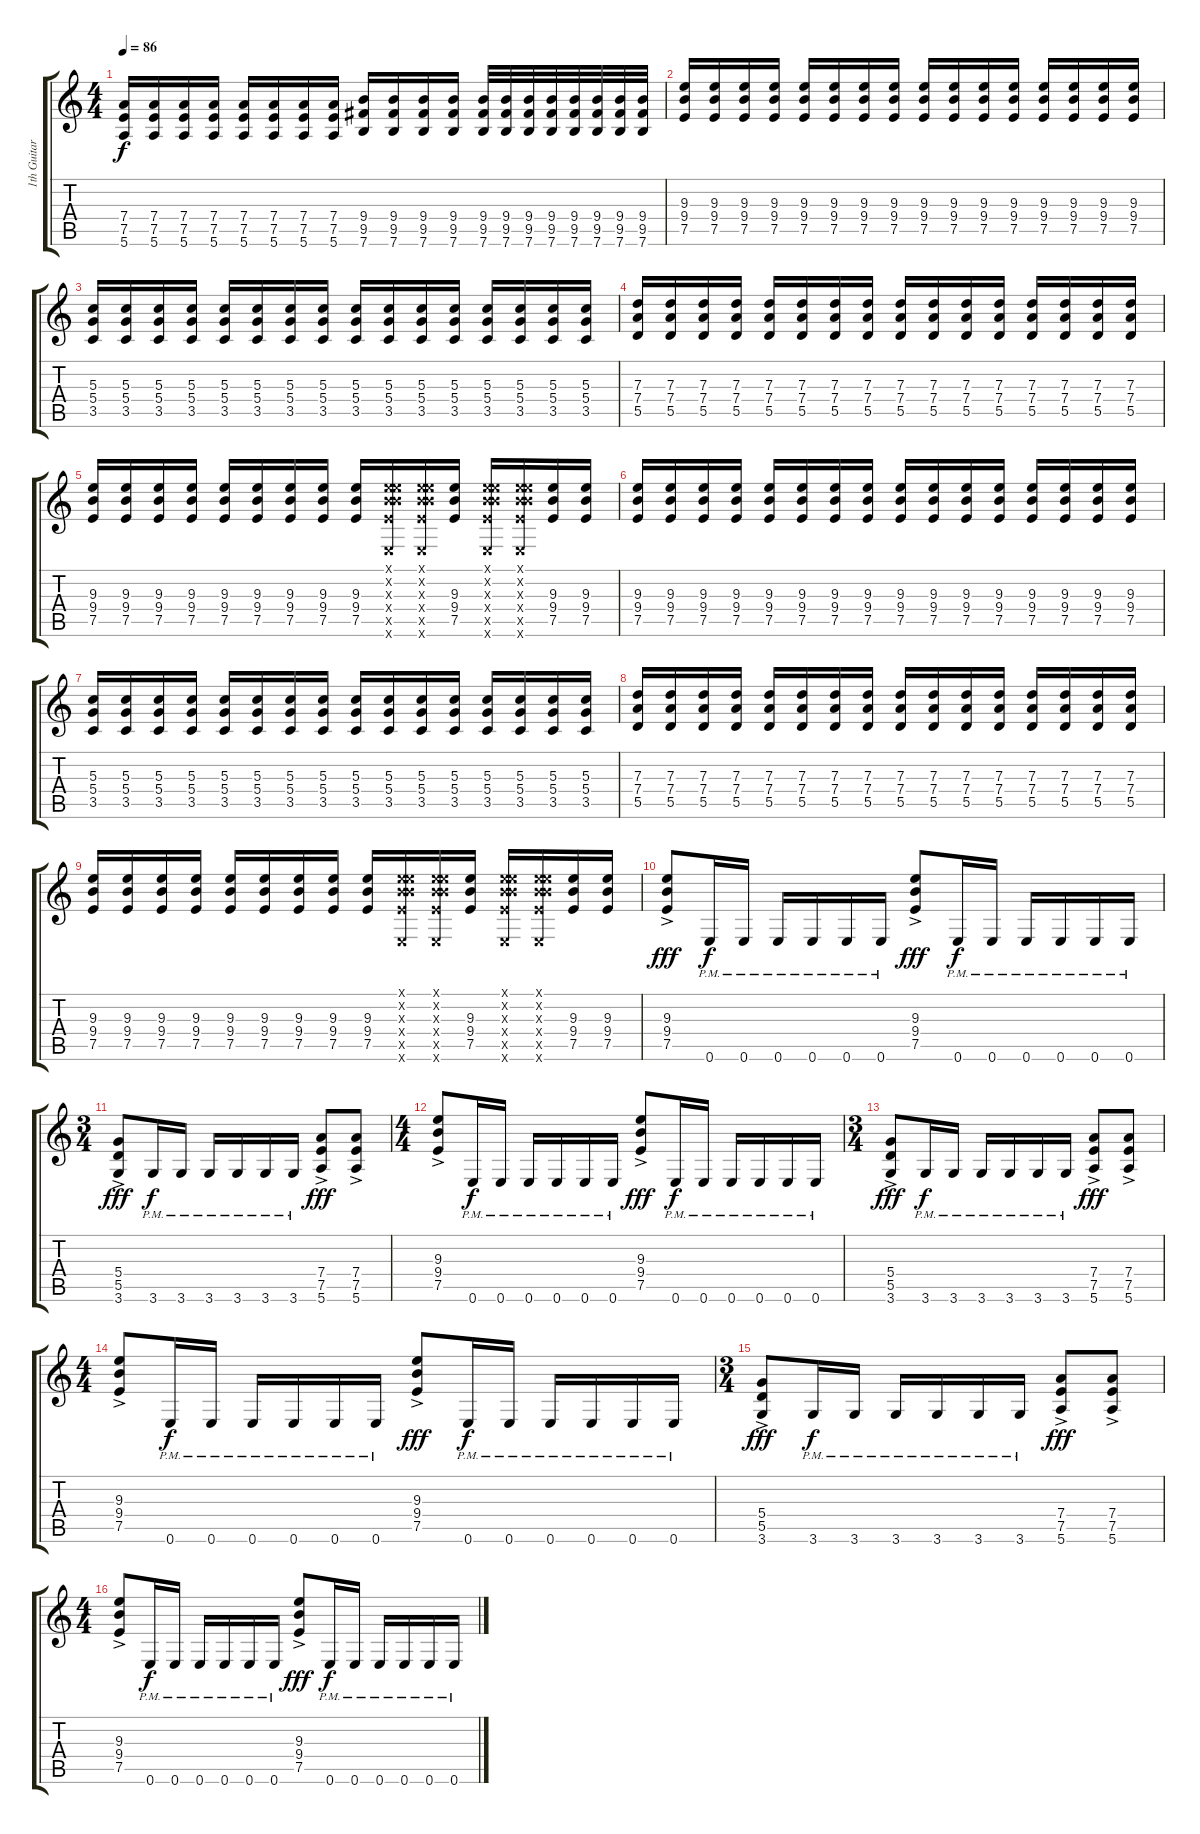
\track ("1th Guitar" "1th Guitar") {instrument distortionguitar}
\staff {score tabs}
\tuning (E4 B3 G3 D3 A2 E2) {hide}
\ts (4 4)
\tempo 86
\clef g2
\ks c
(7.4 7.5 5.6).16{dy f} (7.4 7.5 5.6).16 (7.4 7.5 5.6).16 (7.4 7.5 5.6).16 (7.4 7.5 5.6).16 (7.4 7.5 5.6).16 (7.4 7.5 5.6).16 (7.4 7.5 5.6).16 (9.4 9.5 7.6).16 (9.4 9.5 7.6).16 (9.4 9.5 7.6).16 (9.4 9.5 7.6).16 (9.4 9.5 7.6).32 (9.4 9.5 7.6).32 (9.4 9.5 7.6).32 (9.4 9.5 7.6).32 (9.4 9.5 7.6).32 (9.4 9.5 7.6).32 (9.4 9.5 7.6).32 (9.4 9.5 7.6).32 |
(9.3 9.4 7.5).16 (9.3 9.4 7.5).16 (9.3 9.4 7.5).16 (9.3 9.4 7.5).16 (9.3 9.4 7.5).16 (9.3 9.4 7.5).16 (9.3 9.4 7.5).16 (9.3 9.4 7.5).16 (9.3 9.4 7.5).16 (9.3 9.4 7.5).16 (9.3 9.4 7.5).16 (9.3 9.4 7.5).16 (9.3 9.4 7.5).16 (9.3 9.4 7.5).16 (9.3 9.4 7.5).16 (9.3 9.4 7.5).16 |
(5.3 5.4 3.5).16 (5.3 5.4 3.5).16 (5.3 5.4 3.5).16 (5.3 5.4 3.5).16 (5.3 5.4 3.5).16 (5.3 5.4 3.5).16 (5.3 5.4 3.5).16 (5.3 5.4 3.5).16 (5.3 5.4 3.5).16 (5.3 5.4 3.5).16 (5.3 5.4 3.5).16 (5.3 5.4 3.5).16 (5.3 5.4 3.5).16 (5.3 5.4 3.5).16 (5.3 5.4 3.5).16 (5.3 5.4 3.5).16 |
(7.3 7.4 5.5).16 (7.3 7.4 5.5).16 (7.3 7.4 5.5).16 (7.3 7.4 5.5).16 (7.3 7.4 5.5).16 (7.3 7.4 5.5).16 (7.3 7.4 5.5).16 (7.3 7.4 5.5).16 (7.3 7.4 5.5).16 (7.3 7.4 5.5).16 (7.3 7.4 5.5).16 (7.3 7.4 5.5).16 (7.3 7.4 5.5).16 (7.3 7.4 5.5).16 (7.3 7.4 5.5).16 (7.3 7.4 5.5).16 |
(9.3 9.4 7.5).16 (9.3 9.4 7.5).16 (9.3 9.4 7.5).16 (9.3 9.4 7.5).16 (9.3 9.4 7.5).16 (9.3 9.4 7.5).16 (9.3 9.4 7.5).16 (9.3 9.4 7.5).16 (9.3 9.4 7.5).16 (0.1{x} 0.2{x} 9.3{x} 9.4{x} 7.5{x} 0.6{x}).16 (0.1{x} 0.2{x} 9.3{x} 9.4{x} 7.5{x} 0.6{x}).16 (9.3 9.4 7.5).16 (0.1{x} 0.2{x} 9.3{x} 9.4{x} 7.5{x} 0.6{x}).16 (0.1{x} 0.2{x} 9.3{x} 9.4{x} 7.5{x} 0.6{x}).16 (9.3 9.4 7.5).16 (9.3 9.4 7.5).16 |
(9.3 9.4 7.5).16 (9.3 9.4 7.5).16 (9.3 9.4 7.5).16 (9.3 9.4 7.5).16 (9.3 9.4 7.5).16 (9.3 9.4 7.5).16 (9.3 9.4 7.5).16 (9.3 9.4 7.5).16 (9.3 9.4 7.5).16 (9.3 9.4 7.5).16 (9.3 9.4 7.5).16 (9.3 9.4 7.5).16 (9.3 9.4 7.5).16 (9.3 9.4 7.5).16 (9.3 9.4 7.5).16 (9.3 9.4 7.5).16 |
(5.3 5.4 3.5).16 (5.3 5.4 3.5).16 (5.3 5.4 3.5).16 (5.3 5.4 3.5).16 (5.3 5.4 3.5).16 (5.3 5.4 3.5).16 (5.3 5.4 3.5).16 (5.3 5.4 3.5).16 (5.3 5.4 3.5).16 (5.3 5.4 3.5).16 (5.3 5.4 3.5).16 (5.3 5.4 3.5).16 (5.3 5.4 3.5).16 (5.3 5.4 3.5).16 (5.3 5.4 3.5).16 (5.3 5.4 3.5).16 |
(7.3 7.4 5.5).16 (7.3 7.4 5.5).16 (7.3 7.4 5.5).16 (7.3 7.4 5.5).16 (7.3 7.4 5.5).16 (7.3 7.4 5.5).16 (7.3 7.4 5.5).16 (7.3 7.4 5.5).16 (7.3 7.4 5.5).16 (7.3 7.4 5.5).16 (7.3 7.4 5.5).16 (7.3 7.4 5.5).16 (7.3 7.4 5.5).16 (7.3 7.4 5.5).16 (7.3 7.4 5.5).16 (7.3 7.4 5.5).16 |
(9.3 9.4 7.5).16 (9.3 9.4 7.5).16 (9.3 9.4 7.5).16 (9.3 9.4 7.5).16 (9.3 9.4 7.5).16 (9.3 9.4 7.5).16 (9.3 9.4 7.5).16 (9.3 9.4 7.5).16 (9.3 9.4 7.5).16 (0.1{x} 0.2{x} 9.3{x} 9.4{x} 7.5{x} 0.6{x}).16 (0.1{x} 0.2{x} 9.3{x} 9.4{x} 7.5{x} 0.6{x}).16 (9.3 9.4 7.5).16 (0.1{x} 0.2{x} 9.3{x} 9.4{x} 7.5{x} 0.6{x}).16 (0.1{x} 0.2{x} 9.3{x} 9.4{x} 7.5{x} 0.6{x}).16 (9.3 9.4 7.5).16 (9.3 9.4 7.5).16 |
(9.3 9.4{ac} 7.5{ac}).8{dy fff} 0.6{pm}.16{dy f} 0.6{pm}.16 0.6{pm}.16 0.6{pm}.16 0.6{pm}.16 0.6{pm}.16 (9.3 9.4{ac} 7.5{ac}).8{dy fff} 0.6{pm}.16{dy f} 0.6{pm}.16 0.6{pm}.16 0.6{pm}.16 0.6{pm}.16 0.6{pm}.16 |
\ts (3 4)
(5.4 5.5{ac} 3.6{ac}).8{dy fff} 3.6{pm}.16{dy f} 3.6{pm}.16 3.6{pm}.16 3.6{pm}.16 3.6{pm}.16 3.6{pm}.16 (7.4 7.5{ac} 5.6{ac}).8{dy fff} (7.4 7.5{ac} 5.6{ac}).8 |
\ts (4 4)
(9.3 9.4{ac} 7.5{ac}).8 0.6{pm}.16{dy f} 0.6{pm}.16 0.6{pm}.16 0.6{pm}.16 0.6{pm}.16 0.6{pm}.16 (9.3 9.4{ac} 7.5{ac}).8{dy fff} 0.6{pm}.16{dy f} 0.6{pm}.16 0.6{pm}.16 0.6{pm}.16 0.6{pm}.16 0.6{pm}.16 |
\ts (3 4)
(5.4 5.5{ac} 3.6{ac}).8{dy fff} 3.6{pm}.16{dy f} 3.6{pm}.16 3.6{pm}.16 3.6{pm}.16 3.6{pm}.16 3.6{pm}.16 (7.4 7.5{ac} 5.6{ac}).8{dy fff} (7.4 7.5{ac} 5.6{ac}).8 |
\ts (4 4)
(9.3 9.4{ac} 7.5{ac}).8 0.6{pm}.16{dy f} 0.6{pm}.16 0.6{pm}.16 0.6{pm}.16 0.6{pm}.16 0.6{pm}.16 (9.3 9.4{ac} 7.5{ac}).8{dy fff} 0.6{pm}.16{dy f} 0.6{pm}.16 0.6{pm}.16 0.6{pm}.16 0.6{pm}.16 0.6{pm}.16 |
\ts (3 4)
(5.4 5.5{ac} 3.6{ac}).8{dy fff} 3.6{pm}.16{dy f} 3.6{pm}.16 3.6{pm}.16 3.6{pm}.16 3.6{pm}.16 3.6{pm}.16 (7.4 7.5{ac} 5.6{ac}).8{dy fff} (7.4 7.5{ac} 5.6{ac}).8 |
\ts (4 4)
(9.3 9.4{ac} 7.5{ac}).8 0.6{pm}.16{dy f} 0.6{pm}.16 0.6{pm}.16 0.6{pm}.16 0.6{pm}.16 0.6{pm}.16 (9.3 9.4{ac} 7.5{ac}).8{dy fff} 0.6{pm}.16{dy f} 0.6{pm}.16 0.6{pm}.16 0.6{pm}.16 0.6{pm}.16 0.6{pm}.16
